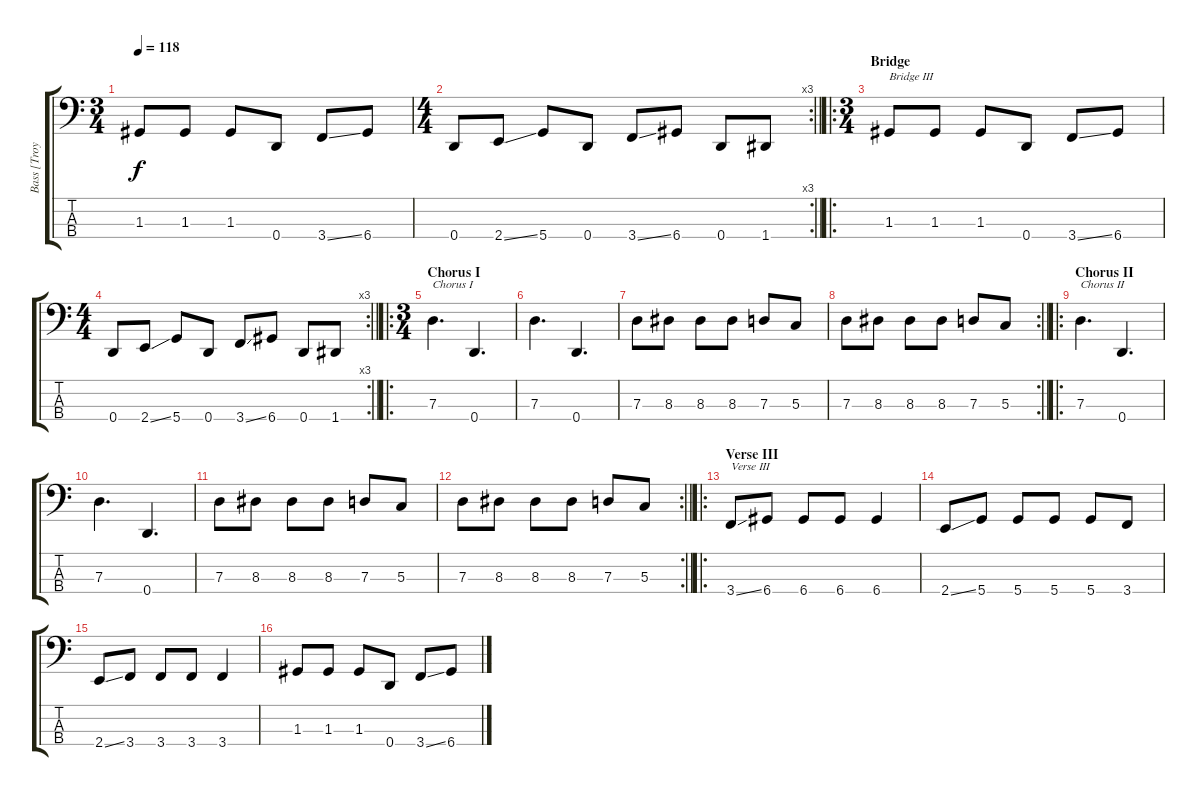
\track ("Bass [Troy Sanders]" "Bass [Troy") {instrument electricbasspick}
\staff {score tabs}
\tuning (F2 C2 G1 D1) {hide}
\ts (3 4)
\tempo 118
\clef f4
\ks c
1.3.8{dy f} 1.3.8 1.3.8 0.4.8 3.4{ss}.8 6.4.8 |
\rc 3
\ts (4 4)
\barLineRight lightlight
0.4.8 2.4{ss}.8 5.4.8 0.4.8 3.4{ss}.8 6.4.8 0.4.8 1.4.8 |
\ro
\ts (3 4)
\section ("" "Bridge")
1.3.8{txt "Bridge III"} 1.3.8 1.3.8 0.4.8 3.4{ss}.8 6.4.8 |
\rc 3
\ts (4 4)
\barLineRight lightlight
0.4.8 2.4{ss}.8 5.4.8 0.4.8 3.4{ss}.8 6.4.8 0.4.8 1.4.8 |
\ro
\ts (3 4)
\section ("" "Chorus I")
7.3.4{d txt "Chorus I"} 0.4.4{d} |
7.3.4{d} 0.4.4{d} |
7.3.8 8.3.8 8.3.8 8.3.8 7.3.8 5.3.8 |
\rc 2
\barLineRight lightlight
7.3.8 8.3.8 8.3.8 8.3.8 7.3.8 5.3.8 |
\ro
\section ("" "Chorus II")
7.3.4{d txt "Chorus II"} 0.4.4{d} |
7.3.4{d} 0.4.4{d} |
7.3.8 8.3.8 8.3.8 8.3.8 7.3.8 5.3.8 |
\rc 2
\barLineRight lightlight
7.3.8 8.3.8 8.3.8 8.3.8 7.3.8 5.3.8 |
\ro
\section ("" "Verse III")
3.4{ss}.8{txt "Verse III"} 6.4.8 6.4.8 6.4.8 6.4.4 |
2.4{ss}.8 5.4.8 5.4.8 5.4.8 5.4.8 3.4.8 |
2.4{ss}.8 3.4.8 3.4.8 3.4.8 3.4.4 |
1.3.8 1.3.8 1.3.8 0.4.8 3.4{ss}.8 6.4.8
